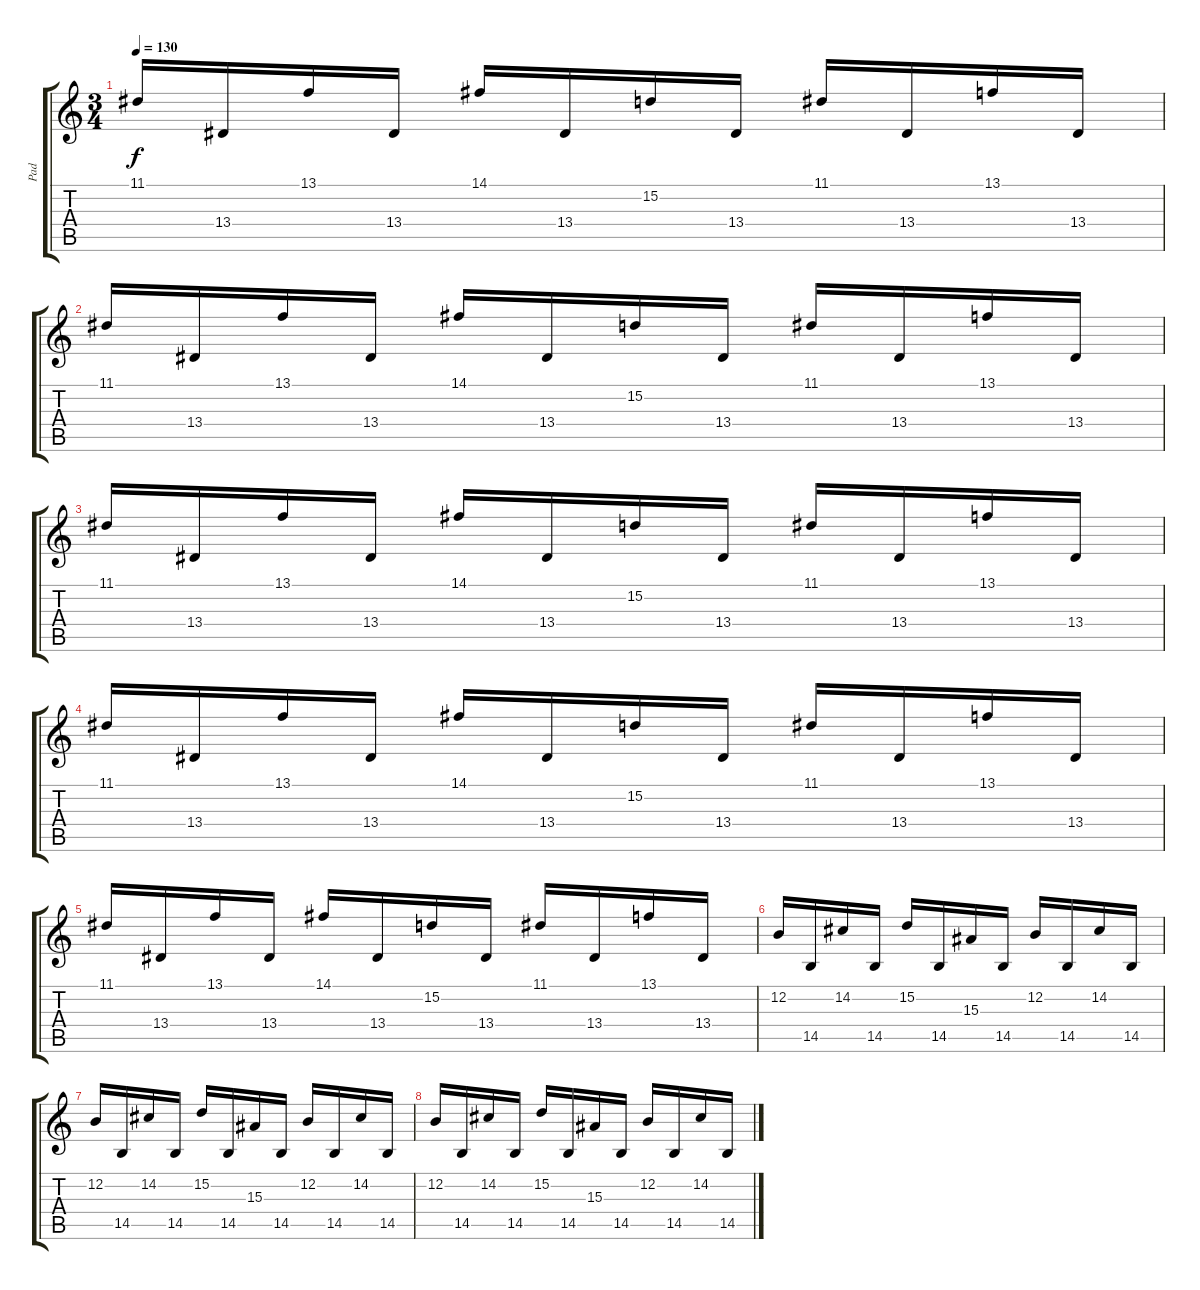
\track ("Pad" "Pad") {instrument pad3polysynth}
\staff {score tabs}
\tuning (E4 B3 G3 D3 A2 E2) {hide}
\ts (3 4)
\tempo 130
\clef g2
\ks c
11.1.16{dy f} 13.4.16 13.1.16 13.4.16 14.1.16 13.4.16 15.2.16 13.4.16 11.1.16 13.4.16 13.1.16 13.4.16 |
11.1.16 13.4.16 13.1.16 13.4.16 14.1.16 13.4.16 15.2.16 13.4.16 11.1.16 13.4.16 13.1.16 13.4.16 |
11.1.16 13.4.16 13.1.16 13.4.16 14.1.16 13.4.16 15.2.16 13.4.16 11.1.16 13.4.16 13.1.16 13.4.16 |
11.1.16 13.4.16 13.1.16 13.4.16 14.1.16 13.4.16 15.2.16 13.4.16 11.1.16 13.4.16 13.1.16 13.4.16 |
11.1.16 13.4.16 13.1.16 13.4.16 14.1.16 13.4.16 15.2.16 13.4.16 11.1.16 13.4.16 13.1.16 13.4.16 |
12.2.16 14.5.16 14.2.16 14.5.16 15.2.16 14.5.16 15.3.16 14.5.16 12.2.16 14.5.16 14.2.16 14.5.16 |
12.2.16 14.5.16 14.2.16 14.5.16 15.2.16 14.5.16 15.3.16 14.5.16 12.2.16 14.5.16 14.2.16 14.5.16 |
12.2.16 14.5.16 14.2.16 14.5.16 15.2.16 14.5.16 15.3.16 14.5.16 12.2.16 14.5.16 14.2.16 14.5.16
